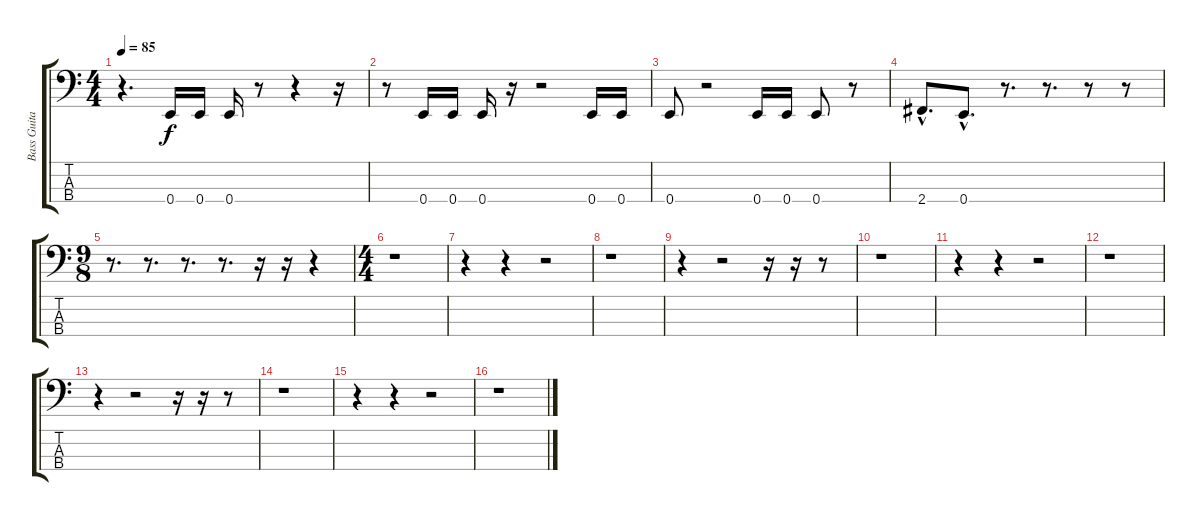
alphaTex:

\track ("Bass Guitar" "Bass Guita") {instrument electricbassfinger}
\staff {score tabs}
\tuning (G2 D2 A1 E1) {hide}
\ts (4 4)
\tempo 85
\clef f4
\ks c
r.4{d dy f} 0.4.16 0.4.16 0.4.16 r.8 r.4 r.16 |
r.8 0.4.16 0.4.16 0.4.16 r.16 r.2 0.4.16 0.4.16 |
0.4.8 r.2 0.4.16 0.4.16 0.4.8 r.8 |
2.4{hac}.8{d} 0.4{hac}.8{d} r.8{d} r.8{d} r.8 r.8 |
\ts (9 8)
r.8{d} r.8{d} r.8{d} r.8{d} r.16 r.16 r.4 |
\ts (4 4)
r.1 |
r.4 r.4 r.2 |
r.1 |
r.4 r.2 r.16 r.16 r.8 |
r.1 |
r.4 r.4 r.2 |
r.1 |
r.4 r.2 r.16 r.16 r.8 |
r.1 |
r.4 r.4 r.2 |
r.1
